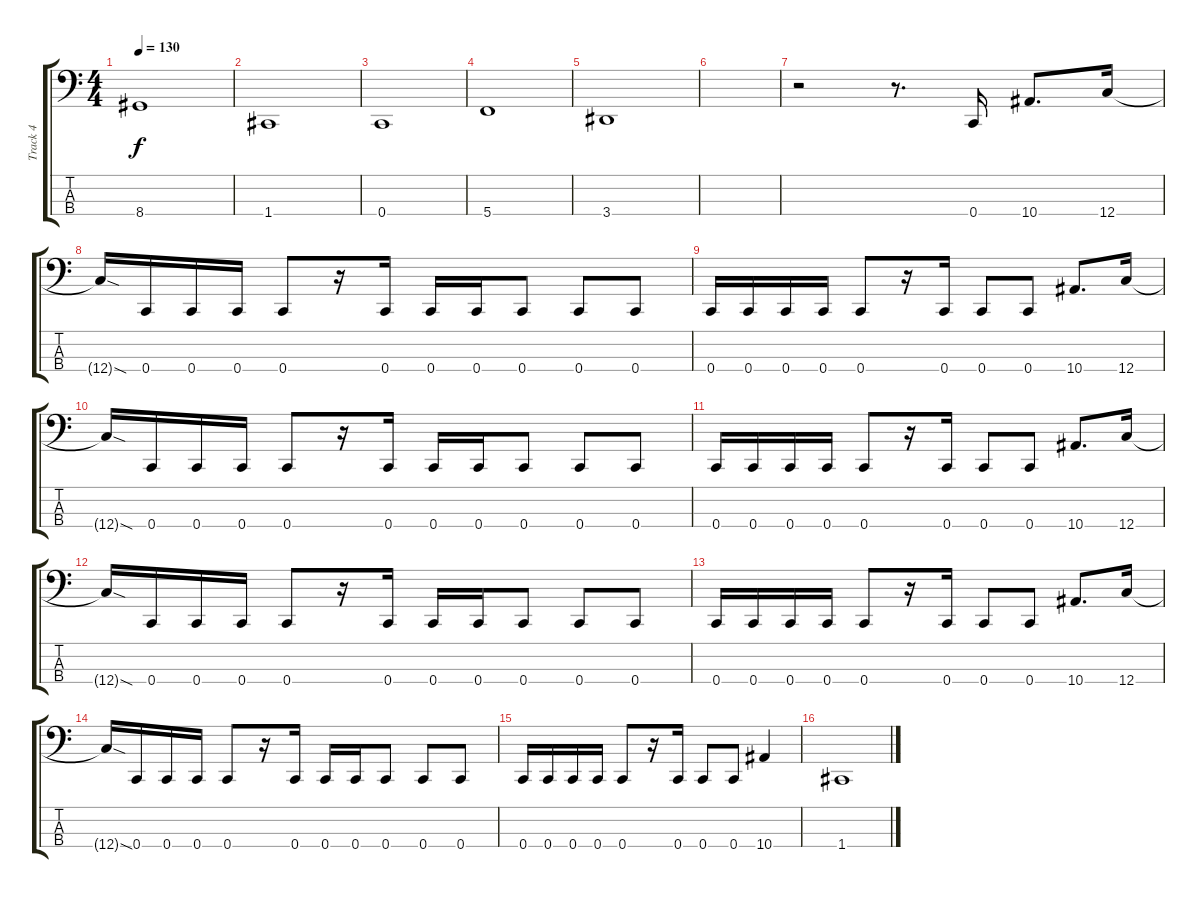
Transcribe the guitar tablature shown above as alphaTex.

\track ("Track 4" "Track 4") {instrument electricbassfinger}
\staff {score tabs}
\tuning (F2 C2 G1 C1) {hide}
\ts (4 4)
\tempo 130
\clef f4
\ks c
8.4.1{dy f} |
1.4.1 |
0.4.1 |
5.4.1 |
3.4.1 |
|
r.2 r.8{d} 0.4.16 10.4.8{d} 12.4.16 |
12.4{sod t}.16 0.4.16 0.4.16 0.4.16 0.4.8 r.16 0.4.16 0.4.16 0.4.16 0.4.8 0.4.8 0.4.8 |
0.4.16 0.4.16 0.4.16 0.4.16 0.4.8 r.16 0.4.16 0.4.8 0.4.8 10.4.8{d} 12.4.16 |
12.4{sod t}.16 0.4.16 0.4.16 0.4.16 0.4.8 r.16 0.4.16 0.4.16 0.4.16 0.4.8 0.4.8 0.4.8 |
0.4.16 0.4.16 0.4.16 0.4.16 0.4.8 r.16 0.4.16 0.4.8 0.4.8 10.4.8{d} 12.4.16 |
12.4{sod t}.16 0.4.16 0.4.16 0.4.16 0.4.8 r.16 0.4.16 0.4.16 0.4.16 0.4.8 0.4.8 0.4.8 |
0.4.16 0.4.16 0.4.16 0.4.16 0.4.8 r.16 0.4.16 0.4.8 0.4.8 10.4.8{d} 12.4.16 |
12.4{sod t}.16 0.4.16 0.4.16 0.4.16 0.4.8 r.16 0.4.16 0.4.16 0.4.16 0.4.8 0.4.8 0.4.8 |
0.4.16 0.4.16 0.4.16 0.4.16 0.4.8 r.16 0.4.16 0.4.8 0.4.8 10.4.4 |
1.4.1
